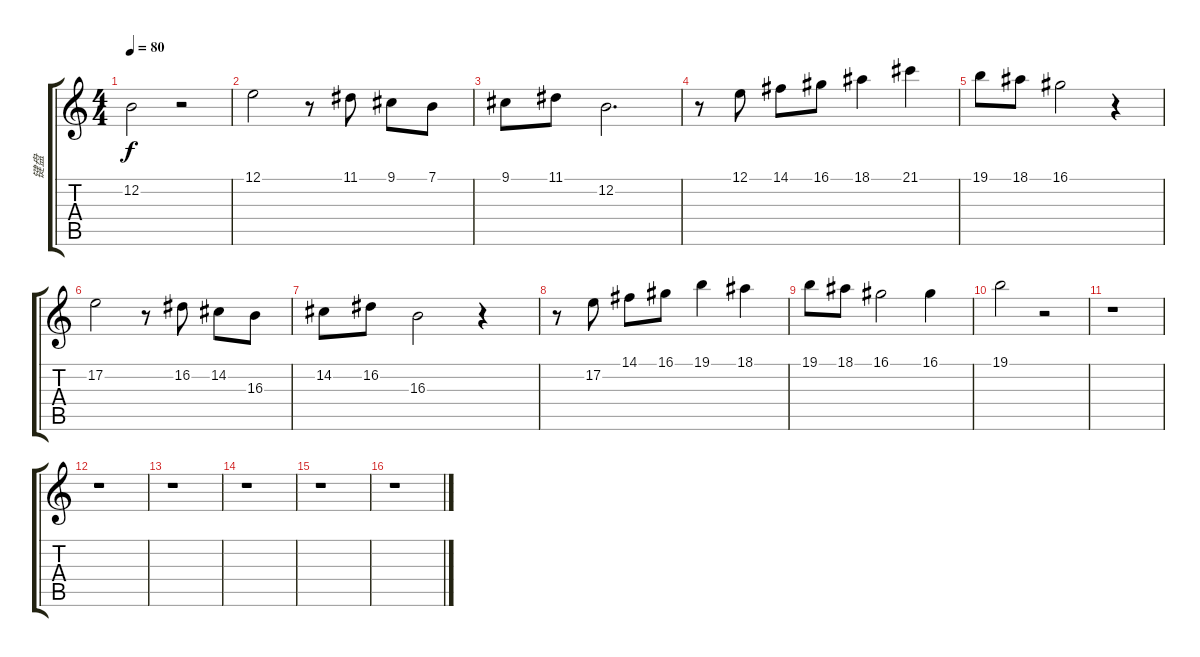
\track ("键盘" "键盘") {instrument pad1newage}
\staff {score tabs}
\tuning (E4 B3 G3 D3 A2 E2) {hide}
\ts (4 4)
\tempo 80
\clef g2
\ks c
12.2.2{dy f} r.2 |
12.1.2 r.8 11.1.8 9.1.8 7.1.8 |
9.1.8 11.1.8 12.2.2{d} |
r.8 12.1.8 14.1.8 16.1.8 18.1.4 21.1.4 |
19.1.8 18.1.8 16.1.2 r.4 |
17.2.2 r.8 16.2.8 14.2.8 16.3.8 |
14.2.8 16.2.8 16.3.2 r.4 |
r.8 17.2.8 14.1.8 16.1.8 19.1.4 18.1.4 |
19.1.8 18.1.8 16.1.2 16.1.4 |
19.1.2 r.2 |
r.1 |
r.1 |
r.1 |
r.1 |
r.1 |
r.1
